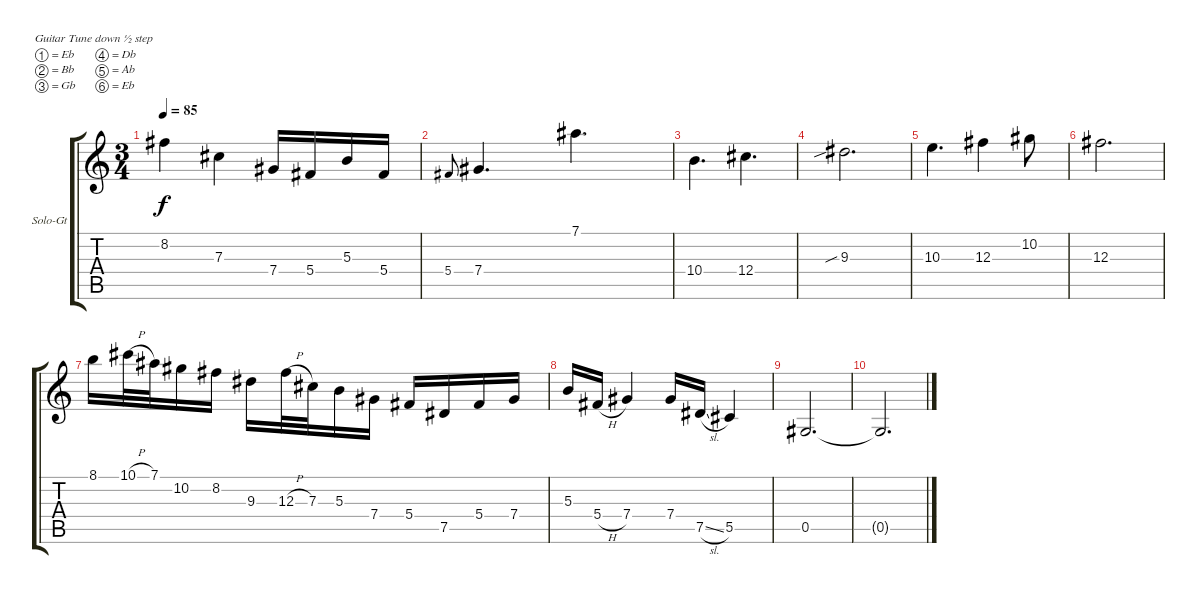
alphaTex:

\defaultSystemsLayout 4
\bracketExtendMode groupsimilarinstruments
\firstSystemTrackNameOrientation horizontal
\otherSystemsTrackNameOrientation horizontal
\track ("Solo Guitar" "Solo-Gt") {instrument acousticguitarsteel}
\staff {score tabs}
\tuning (Eb4 Bb3 Gb3 Db3 Ab2 Eb2)
\ts (3 4)
\tempo 85
\clef g2
\ks c
8.2{t}.4{dy f} 7.3.4 7.4.16 5.4.16 5.3.16 5.4.16 |
5.4.8{gr onbeat} 7.4.4{d} 7.1.4{d} |
10.4.4{d} 12.4.4{d} |
9.3{sib}.2{d} |
10.3.4{d} 12.3.4 10.2.8 |
12.3.2{d} |
8.1.16 10.1{h}.32 7.1.32 10.2.16 8.2.16 9.3.16 12.3{h}.32 7.3.32 5.3.16 7.4.16 5.4.16 7.5.16 5.4.16 7.4.16 |
5.3.16 5.4{h}.16 7.4.4 7.4.16 7.5{sl}.16 5.5.4 |
0.5.2{d} |
0.5{t}.2{d}
